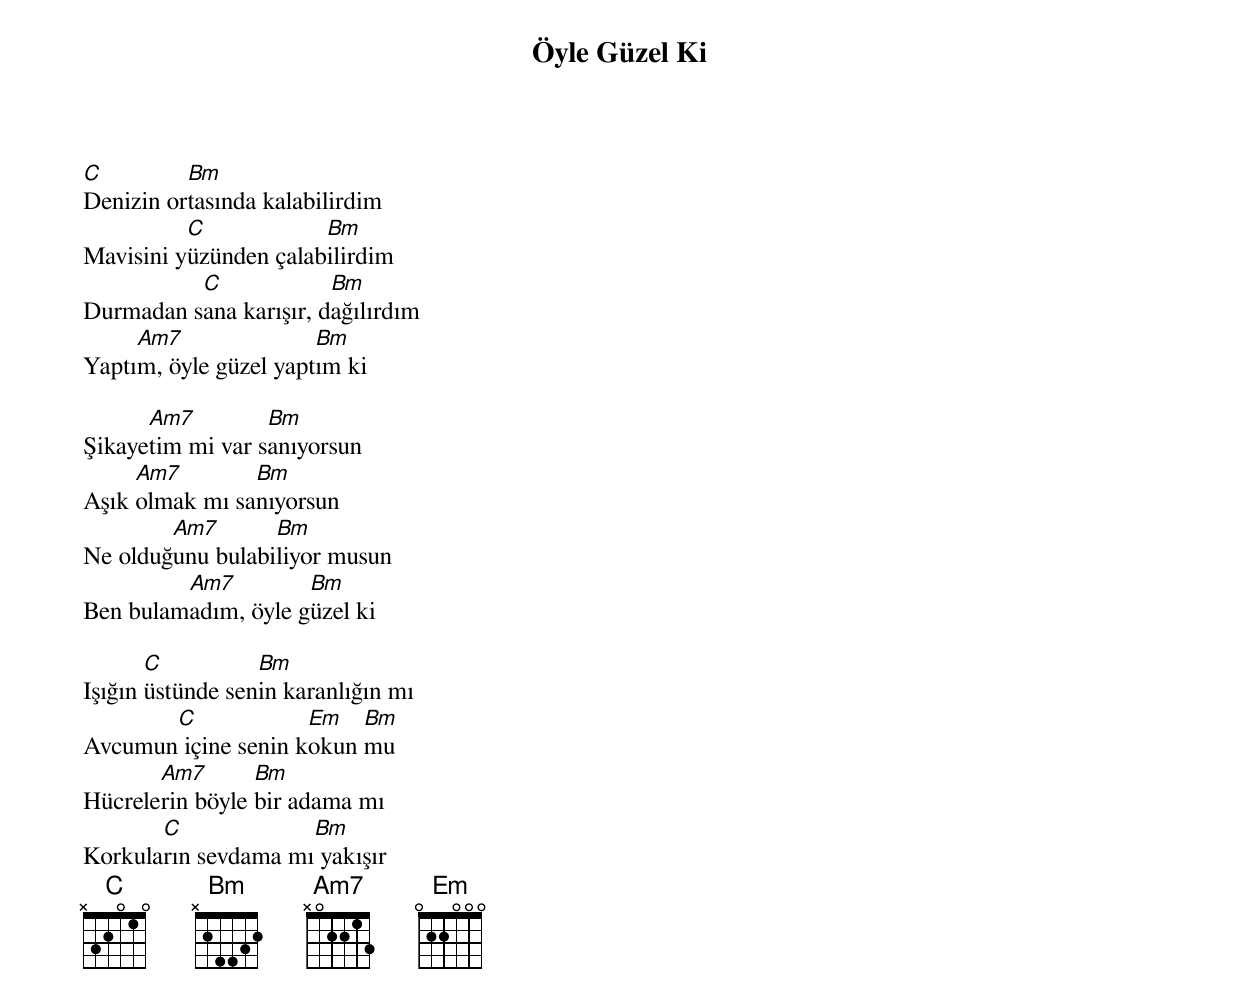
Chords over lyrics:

{title: Öyle Güzel Ki}
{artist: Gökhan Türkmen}

C         Bm
Denizin ortasında kalabilirdim
          C            Bm
Mavisini yüzünden çalabilirdim
          C             Bm
Durmadan sana karışır, dağılırdım
     Am7               Bm
Yaptım, öyle güzel yaptım ki

      Am7         Bm
Şikayetim mi var sanıyorsun
     Am7        Bm
Aşık olmak mı sanıyorsun
        Am7       Bm
Ne olduğunu bulabiliyor musun
         Am7         Bm
Ben bulamadım, öyle güzel ki

       C          Bm
Işığın üstünde senin karanlığın mı
       C             Em   Bm
Avcumun içine senin kokun mu
       Am7       Bm
Hücrelerin böyle bir adama mı
       C             Bm
Korkuların sevdama mı yakışır
